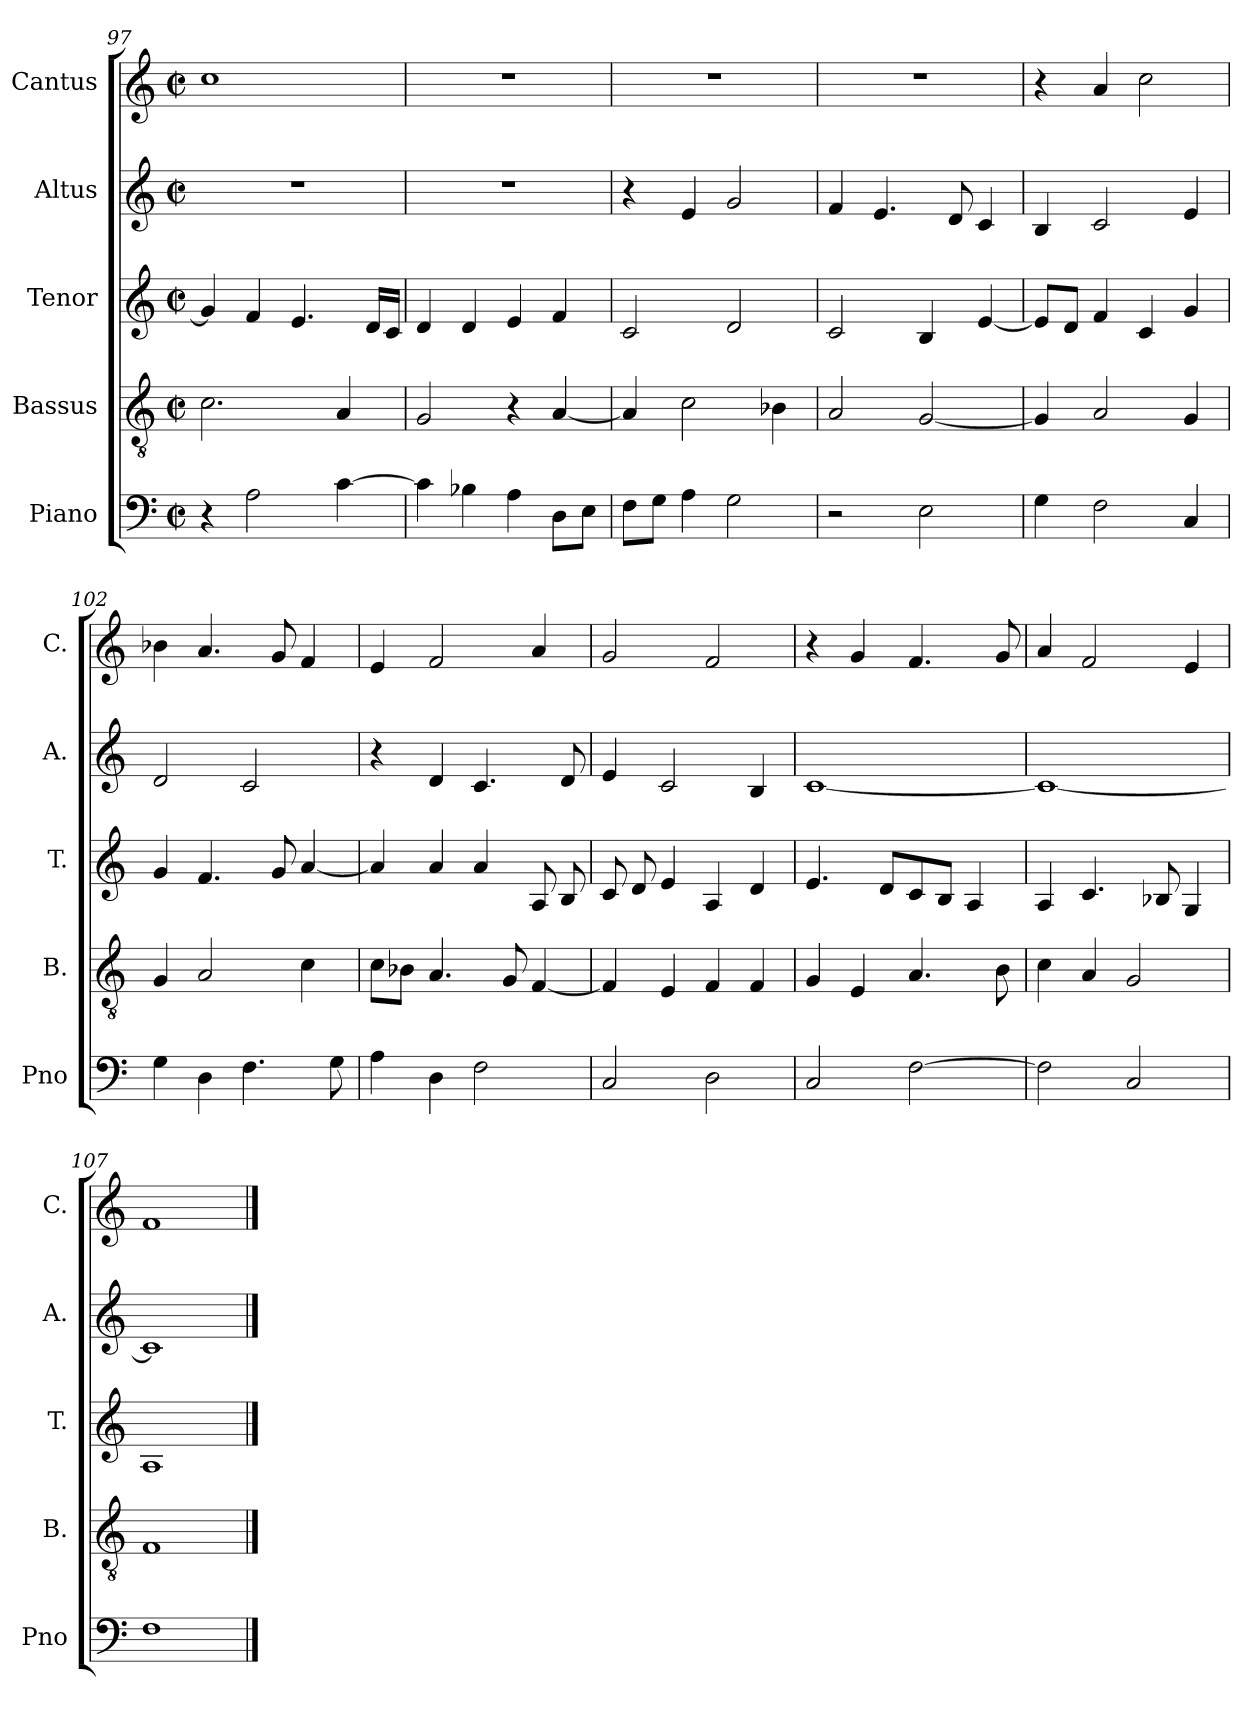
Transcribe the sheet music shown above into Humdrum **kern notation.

**kern	**kern	**kern	**kern	**kern
*part5	*part4	*part3	*part2	*part1
*staff5	*staff4	*staff3	*staff2	*staff1
*I"Piano	*I"Bassus	*I"Tenor	*I"Altus	*I"Cantus
*I'Pno	*I'B.	*I'T.	*I'A.	*I'C.
*clefF4	*clefGv2	*clefG2	*clefG2	*clefG2
*k[]	*k[]	*k[]	*k[]	*k[]
*M2/2	*M2/2	*M2/2	*M2/2	*M2/2
*met(c|)	*met(c|)	*met(c|)	*met(c|)	*met(c|)
=97	=97	=97	=97	=97
4r	2.c\	4g/]	1r	1cc
2A\	.	4f/	.	.
.	.	4.e/	.	.
[4c\	4A/	.	.	.
.	.	16d/LL	.	.
.	.	16c/JJ	.	.
=98	=98	=98	=98	=98
4c\]	2G/	4d/	1r	1r
4B-X\	.	4d/	.	.
4A\	4r	4e/	.	.
8D\L	[4A/	4f/	.	.
8E\J	.	.	.	.
=99	=99	=99	=99	=99
8F\L	4A/]	2c/	4r	1r
8G\J	.	.	.	.
4A\	2c\	.	4e/	.
2G\	.	2d/	2g/	.
.	4B-X\	.	.	.
!!LO:LB:g=z
=100	=100	=100	=100	=100
2r	2A/	2c/	4f/	1r
.	.	.	4.e/	.
2E\	[2G/	4B/	.	.
.	.	.	8d/	.
.	.	[4e/	4c/	.
=101	=101	=101	=101	=101
4G\	4G/]	8e/L]	4B/	4r
.	.	8d/J	.	.
2F\	2A/	4f/	2c/	4a/
.	.	4c/	.	2cc\
4C/	4G/	4g/	4e/	.
=102	=102	=102	=102	=102
4G\	4G/	4g/	2d/	4b-X\
4D\	2A/	4.f/	.	4.a/
4.F\	.	.	2c/	.
.	.	8g/	.	8g/
.	4c\	[4a/	.	4f/
8G\	.	.	.	.
=103	=103	=103	=103	=103
4A\	8c\L	4a/]	4r	4e/
.	8B-X\J	.	.	.
4D\	4.A/	4a/	4d/	2f/
2F\	.	4a/	4.c/	.
.	8G/	.	.	.
.	[4F/	8A/	.	4a/
.	.	8B/	8d/	.
=104	=104	=104	=104	=104
2C/	4F/]	8c/	4e/	2g/
.	.	8d/	.	.
.	4E/	4e/	2c/	.
2D\	4F/	4A/	.	2f/
.	4F/	4d/	4B/	.
!!LO:PB:g=z
=105	=105	=105	=105	=105
2C/	4G/	4.e/	[1c	4r
.	4E/	.	.	4g/
.	.	8d/L	.	.
[2F\	4.A/	8c/	.	4.f/
.	.	8B/J	.	.
.	.	4A/	.	.
.	8B\	.	.	8g/
=106	=106	=106	=106	=106
2F\]	4c\	4A/	1c_	4a/
.	4A/	4.c/	.	2f/
2C/	2G/	.	.	.
.	.	8B-X/	.	.
.	.	4G/	.	4e/
=107	=107	=107	=107	=107
1F	1F	1A	1c]	1f
==	==	==	==	==
*-	*-	*-	*-	*-
